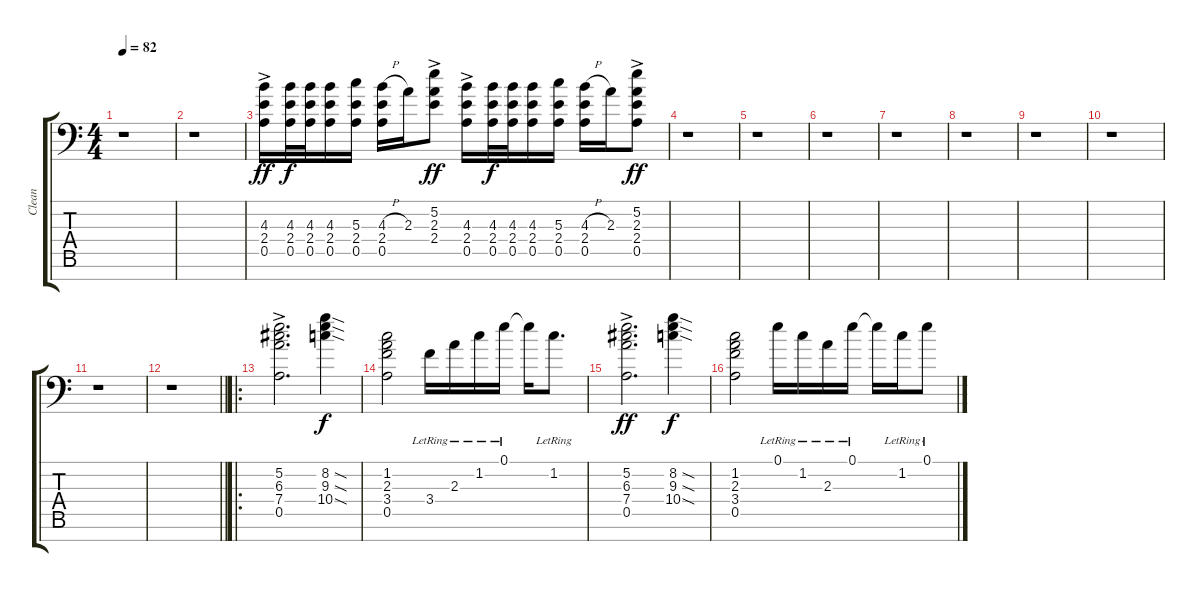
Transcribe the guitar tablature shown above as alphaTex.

\track ("Clean" "Clean") {instrument electricguitarclean}
\staff {score tabs}
\tuning (E4 B3 G3 D3 A2 D2 A1) {hide}
\ts (4 4)
\tempo 82
\clef f4
\ks c
r.1{dy ff instrument electricguitarclean} |
r.1 |
(4.3{ac} 2.4{ac} 0.5{ac}).16 (4.3 2.4 0.5).32{dy f} (4.3 2.4 0.5).32 (4.3 2.4 0.5).16 (5.3 2.4 0.5).16 (4.3{h} 2.4 0.5).16 2.3.16 (5.2{ac} 2.3{ac} 2.4{ac}).8{dy ff} (4.3{ac} 2.4{ac} 0.5{ac}).16 (4.3 2.4 0.5).32{dy f} (4.3 2.4 0.5).32 (4.3 2.4 0.5).16 (5.3 2.4 0.5).16 (4.3{h} 2.4 0.5).16 2.3.16 (5.2{ac} 2.3{ac} 2.4{ac} 0.5{ac}).8{dy ff} |
r.1 |
r.1 |
r.1 |
r.1 |
r.1 |
r.1 |
r.1 |
r.1 |
\barLineRight lightlight
r.1 |
\ro
(5.2{ac} 6.3{ac} 7.4{ac} 0.5{ac}).2{d} (8.2{sod} 9.3{sod} 10.4{sod}).4{dy f} |
(1.2 2.3 3.4 0.5).2 3.4{lr}.16 2.3{lr}.16 1.2{lr}.16 0.1{lr}.16 0.1{t}.16 1.2{lr}.8{d} |
(5.2{ac} 6.3{ac} 7.4{ac} 0.5{ac}).2{d dy ff} (8.2{sod} 9.3{sod} 10.4{sod}).4{dy f} |
(1.2 2.3 3.4 0.5).2 0.1{lr}.16 1.2{lr}.16 2.3{lr}.16 0.1{lr}.16 0.1{t}.16 1.2{lr}.16 0.1{lr}.8
